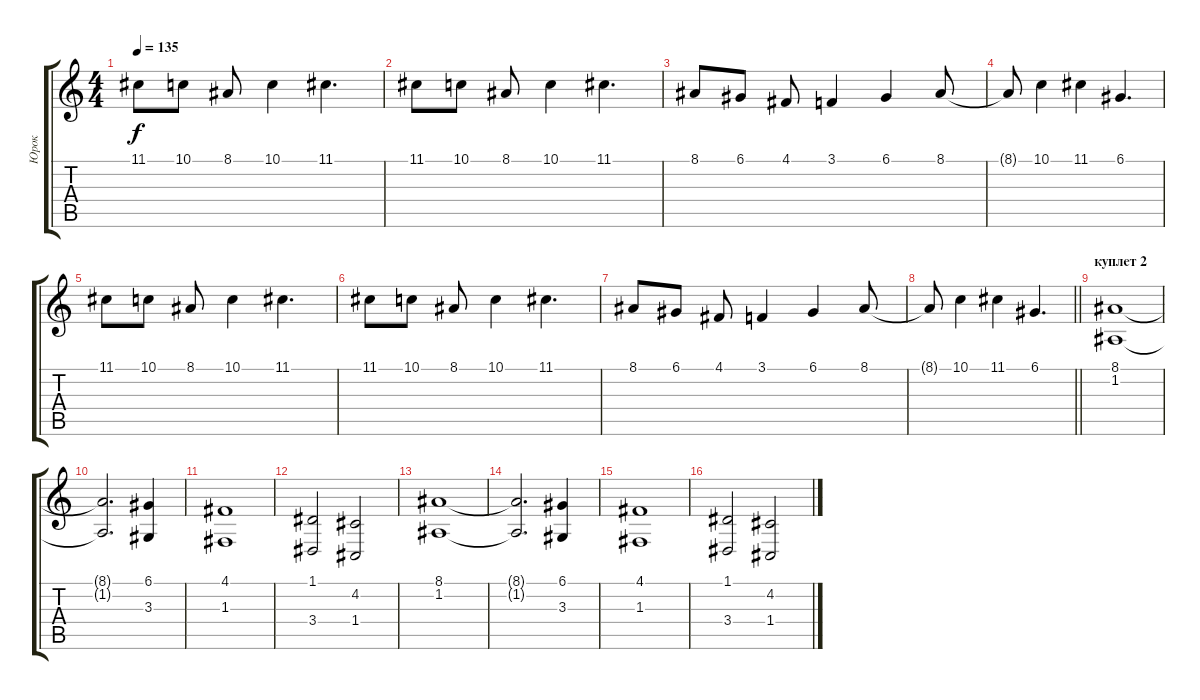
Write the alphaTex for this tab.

\track ("Юрок" "Юрок") {instrument fx5brightness}
\staff {score tabs}
\tuning (D4 A3 F3 C3 G2 C2) {hide}
\ts (4 4)
\tempo 135
\clef g2
\ks c
11.1.8{dy f} 10.1.8 8.1.8 10.1.4 11.1.4{d} |
11.1.8 10.1.8 8.1.8 10.1.4 11.1.4{d} |
8.1.8 6.1.8 4.1.8 3.1.4 6.1.4 8.1.8 |
8.1{t}.8 10.1.4 11.1.4 6.1.4{d} |
11.1.8 10.1.8 8.1.8 10.1.4 11.1.4{d} |
11.1.8 10.1.8 8.1.8 10.1.4 11.1.4{d} |
8.1.8 6.1.8 4.1.8 3.1.4 6.1.4 8.1.8 |
\barLineRight lightlight
8.1{t}.8 10.1.4 11.1.4 6.1.4{d} |
\section ("" "куплет 2")
(8.1 1.2).1{volume 9 instrument stringensemble1} |
(8.1{t} 1.2{t}).2{d} (6.1 3.3).4 |
(4.1 1.3).1 |
(1.1 3.4).2 (4.2 1.4).2 |
(8.1 1.2).1 |
(8.1{t} 1.2{t}).2{d} (6.1 3.3).4 |
(4.1 1.3).1 |
(1.1 3.4).2 (4.2 1.4).2
